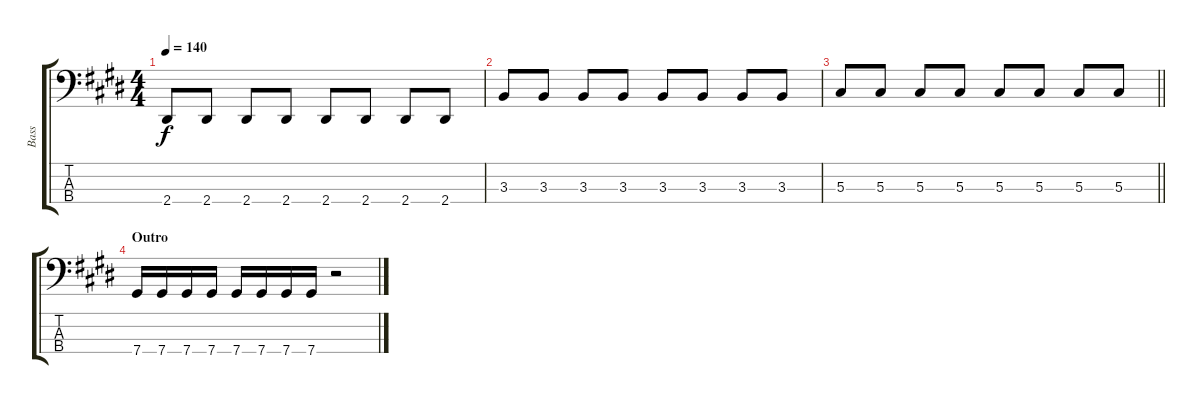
\track ("Bass" "Bass") {instrument electricbassfinger bank 1}
\staff {score tabs}
\tuning (Gb2 Eb2 Ab1 Db1) {hide}
\ts (4 4)
\tempo 140
\clef f4
\ks e
2.4.8{dy f} 2.4.8 2.4.8 2.4.8 2.4.8 2.4.8 2.4.8 2.4.8 |
3.3.8 3.3.8 3.3.8 3.3.8 3.3.8 3.3.8 3.3.8 3.3.8 |
\barLineRight lightlight
5.3.8 5.3.8 5.3.8 5.3.8 5.3.8 5.3.8 5.3.8 5.3.8 |
\section ("" "Outro")
7.4.16 7.4.16 7.4.16 7.4.16 7.4.16 7.4.16 7.4.16 7.4.16 r.2
